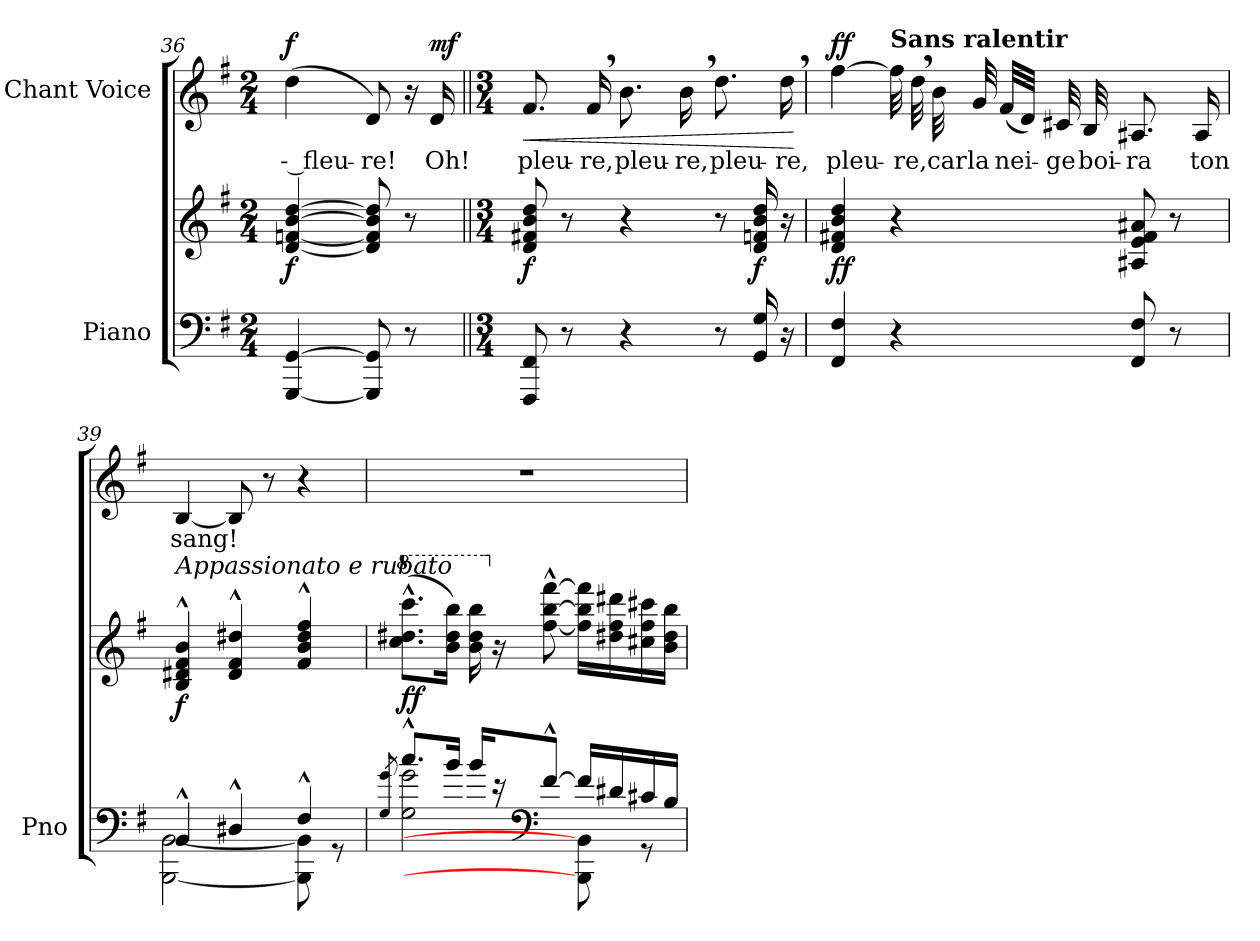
**kern	**kern	**dynam	**kern	**text	**dynam
*part2	*part2	*part2	*part1	*part1	*part1
*staff3	*staff2	*staff2/3	*staff1	*staff1	*staff1
*I"Piano	*	*	*I"Chant Voice	*	*
*I'Pno	*	*	*	*	*
!!LO:PB:g=z
*clefF4	*clefG2	*	*clefG2	*	*
*k[f#]	*k[f#]	*	*k[f#]	*	*
*M2/4	*M2/4	*	*M2/4	*	*
=36	=36	=36	=36	=36	=36
!	!	!LO:DY:b	!	!LO:LY:b	!LO:DY:a
[4GGG/ [4GG/	[4d/ [4fn/ [4b/ [4dd/	f	(>4dd\	-- fleu-	f
!	!	!	!	!LO:LY:b	!
8GGG/] 8GG/]	8d/] 8f/] 8b/] 8dd/]	.	8d/)	-re!	.
8r	8r	.	16r	.	.
!	!	!	!	!LO:LY:b	!LO:DY:a
.	.	.	16d/	Oh!	mf
=37||	=37||	=37||	=37||	=37||	=37||
*M3/4	*M3/4	*	*M3/4	*	*
!	!	!LO:DY:b	!	!LO:LY:b	!LO:HP:b
8FFF#/ 8FF#/	8d/ 8f#X/ 8b/ 8dd/	f	8.f#/	pleu-	<
8r	8r	.	.	.	.
!	!	!	!	!LO:LY:b	!
.	.	.	16f#,/	-re,	.
!	!	!	!	!LO:LY:b	!
4r	4r	.	8.b\	pleu-	.
!	!	!	!	!LO:LY:b	!
.	.	.	16b,\	-re,	.
!	!	!	!	!LO:LY:b	!
8r	8r	.	8.dd\	pleu-	.
!	!	!LO:DY:b	!	!	!
16GG/ 16G/	16d/ 16fn/ 16b/ 16dd/	f	.	.	.
!	!	!	!	!LO:LY:b	!
16r	16r	.	16dd,\	-re,	.
.	.	.	.	.	[
!!LO:LB:g=z
=38	=38	=38	=38	=38	=38
!	!	!LO:DY:b	!	!LO:LY:b	!LO:DY:a
4FF#/ 4F#/	4d/ 4f#X/ 4b/ 4dd/	ff	[4ff#\	pleu-	ff
!	!	!	!LO:TX:a:B:t=Sans ralentir	!	!
4r	4r	.	32ff#\]	.	.
!	!	!	!	!LO:LY:b	!
.	.	.	32dd,\	-re,	.
!	!	!	!	!LO:LY:b	!
.	.	.	32b\	car	.
!	!	!	!	!LO:LY:b	!
.	.	.	32g/	la	.
!	!	!	!	!LO:LY:b	!
.	.	.	(<32f#/LLL	nei-	.
.	.	.	32d/JJJ)	.	.
!	!	!	!	!LO:LY:b	!
.	.	.	32c#X/	-ge	.
!	!	!	!	!LO:LY:b	!
.	.	.	32B/	boi-	.
!	!	!	!	!LO:LY:b	!
8FF#/ 8F#/	8A#X/ 8e/ 8f#/ 8a#X/	.	8.A#X/	-ra	.
8r	8r	.	.	.	.
!	!	!	!	!LO:LY:b	!
.	.	.	16A#/	ton	.
=39	=39	=39	=39	=39	=39
*^	*	*	*	*	*
!	!	!LO:TX:a:i:t=Appassionato e rubato	!	!	!	!
!	!	!	!LO:DY:b	!	!LO:LY:b	!
4BB^^/	[2BBB\ [2BB\	4B/^^ 4d#X/^^ 4f#/^^ 4b/^^	f	[4B/	sang!	.
4D#X^^/	.	4d#/^^ 4f#/^^ 4dd#X/^^	.	8B/]	.	.
.	.	.	.	8r	.	.
4F#^^/	8BBB\] 8BB\]	4f#/^^ 4b/^^ 4dd#/^^ 4ff#/^^	.	4r	.	.
.	8r	.	.	.	.	.
=40	=40	=40	=40	=40	=40	=40
.	8qG/ 8qg/	.	.	.	.	.
*	*^	*	*	*	*	*
*	*	*	*8va	*	*	*	*
!	!	!	!	!LO:DY:b	!	!	!
8.cc^^/L	2G\ 2g\	[2BBB\yy [2BB\yy	(>8.ccc\^^ 8.ddd#X\^^ 8.cccc\^^L	ff	2.r	.	.
16b/Jk	.	.	16bb\ 16ddd#\ 16bbb\Jk)	.	.	.	.
16b/KL	.	.	16bb\ 16ddd#\ 16bbb\	.	.	.	.
*	*	*	*X8va	*	*	*	*
16r	.	.	16r	.	.	.	.
*clefF4	*	*	*	*	*	*	*
[8f#^^/J	.	.	[8ff#\^^ [8bb\^^ [8fff#\^^	.	.	.	.
16f#/LL]	8rcyy	8BBB\] 8BB\]	16ff#\] 16bb\] 16fff#\]LL	.	.	.	.
16d#X/	.	.	16dd#X\ 16ff#\ 16ddd#\	.	.	.	.
16c#X/	8rCCyy	8r	16cc#X\ 16ff#\ 16ccc#X\	.	.	.	.
16B/JJ	.	.	16b\ 16dd#\ 16bb\JJ	.	.	.	.
*v	*v	*v	*	*	*	*	*
=	=	=	=	=	=
*-	*-	*-	*-	*-	*-
